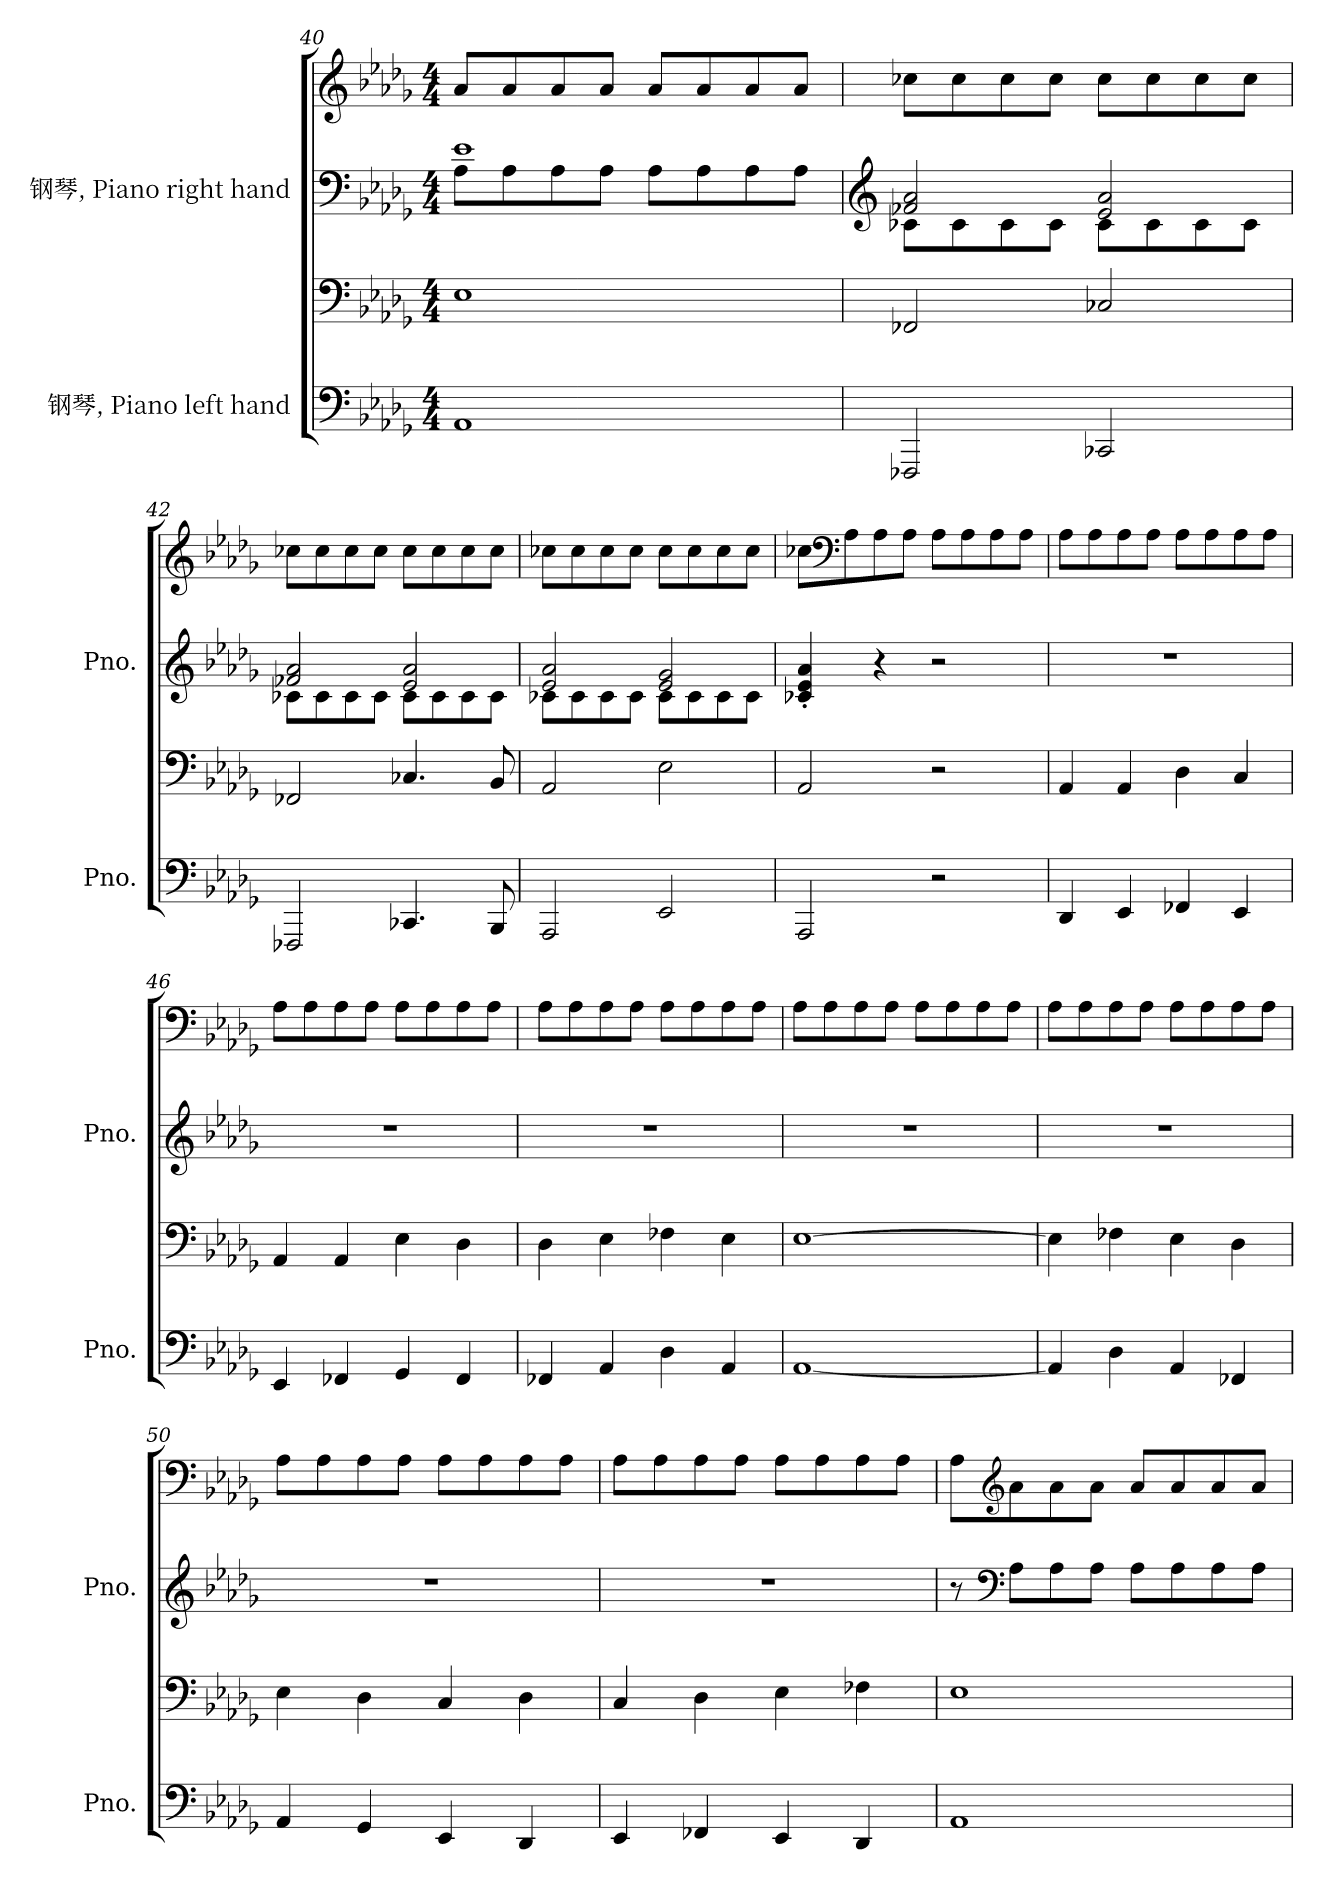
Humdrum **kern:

**kern	**kern	**kern	**kern
*part2	*part2	*part1	*part1
*staff4	*staff3	*staff2	*staff1
*I"钢琴, Piano left hand	*	*I"钢琴, Piano right hand	*
*I'Pno.	*	*I'Pno.	*
*clefF4	*clefF4	*clefF4	*clefG2
*k[b-e-a-d-g-]	*k[b-e-a-d-g-]	*k[b-e-a-d-g-]	*k[b-e-a-d-g-]
*M4/4	*M4/4	*M4/4	*M4/4
*MM91	*MM91	*MM91	*MM91
=40	=40	=40	=40
*	*	*^	*
1AA-	1E-	1e-	8A-\L	8a-/L
.	.	.	8A-\	8a-/
.	.	.	8A-\	8a-/
.	.	.	8A-\J	8a-/J
.	.	.	8A-\L	8a-/L
.	.	.	8A-\	8a-/
.	.	.	8A-\	8a-/
.	.	.	8A-\J	8a-/J
!!LO:PB:g=z
=41	=41	=41	=41	=41
*	*	*clefG2	*	*
*	*	*	*	*MM80
2FFF-X/	2FF-X/	2f-X/ 2a-/	8c-X\L	8cc-X\L
*	*	*	*	*MM97
.	.	.	8c-\	8cc-\
.	.	.	8c-\	8cc-\
.	.	.	8c-\J	8cc-\J
2CC-X/	2C-X/	2e-/ 2a-/	8c-\L	8cc-\L
.	.	.	8c-\	8cc-\
.	.	.	8c-\	8cc-\
.	.	.	8c-\J	8cc-\J
=42	=42	=42	=42	=42
2FFF-X/	2FF-X/	2f-X/ 2a-/	8c-X\L	8cc-X\L
.	.	.	8c-\	8cc-\
.	.	.	8c-\	8cc-\
.	.	.	8c-\J	8cc-\J
4.CC-X/	4.C-X/	2e-/ 2a-/	8c-\L	8cc-\L
.	.	.	8c-\	8cc-\
.	.	.	8c-\	8cc-\
8BBB-/	8BB-/	.	8c-\J	8cc-\J
=43	=43	=43	=43	=43
2AAA-/	2AA-/	2e-/ 2a-/	8c-X\L	8cc-X\L
.	.	.	8c-\	8cc-\
.	.	.	8c-\	8cc-\
.	.	.	8c-\J	8cc-\J
2EE-/	2E-\	2e-/ 2g-/	8c-\L	8cc-\L
.	.	.	8c-\	8cc-\
.	.	.	8c-\	8cc-\
.	.	.	8c-\J	8cc-\J
*	*	*v	*v	*
!!LO:LB:g=z
=44	=44	=44	=44
2AAA-/	2AA-/	4c-X/' 4e-/' 4a-/'	8cc-X\L
*	*	*	*clefF4
.	.	.	8A-\
.	.	4r	8A-\
.	.	.	8A-\J
2r	2r	2r	8A-\L
.	.	.	8A-\
.	.	.	8A-\
.	.	.	8A-\J
=45	=45	=45	=45
*	*	*	*MM104
4DD-/	4AA-/	1r	8A-\L
.	.	.	8A-\
4EE-/	4AA-/	.	8A-\
*	*	*	*MM100
.	.	.	8A-\J
4FF-X/	4D-\	.	8A-\L
*	*	*	*MM95
.	.	.	8A-\
4EE-/	4C/	.	8A-\
.	.	.	8A-\J
=46	=46	=46	=46
*	*	*	*MM98
4EE-/	4AA-/	1r	8A-\L
.	.	.	8A-\
4FF-X/	4AA-/	.	8A-\
.	.	.	8A-\J
4GG-/	4E-\	.	8A-\L
.	.	.	8A-\
4FF-/	4D-\	.	8A-\
*	*	*	*MM92
.	.	.	8A-\J
=47	=47	=47	=47
*	*	*	*MM99
4FF-X/	4D-\	1r	8A-\L
.	.	.	8A-\
4AA-/	4E-\	.	8A-\
.	.	.	8A-\J
4D-\	4F-X\	.	8A-\L
.	.	.	8A-\
4AA-/	4E-\	.	8A-\
.	.	.	8A-\J
!!LO:LB:g=z
=48	=48	=48	=48
*	*	*	*MM100
[1AA-	[1E-	1r	8A-\L
.	.	.	8A-\
.	.	.	8A-\
*	*	*	*MM101
.	.	.	8A-\J
.	.	.	8A-\L
.	.	.	8A-\
.	.	.	8A-\
.	.	.	8A-\J
=49	=49	=49	=49
*	*	*	*MM101
4AA-/]	4E-\]	1r	8A-\L
.	.	.	8A-\
4D-\	4F-X\	.	8A-\
.	.	.	8A-\J
4AA-/	4E-\	.	8A-\L
.	.	.	8A-\
4FF-X/	4D-\	.	8A-\
.	.	.	8A-\J
=50	=50	=50	=50
4AA-/	4E-\	1r	8A-\L
.	.	.	8A-\
4GG-/	4D-\	.	8A-\
.	.	.	8A-\J
4EE-/	4C/	.	8A-\L
.	.	.	8A-\
4DD-/	4D-\	.	8A-\
.	.	.	8A-\J
=51	=51	=51	=51
4EE-/	4C/	1r	8A-\L
.	.	.	8A-\
4FF-X/	4D-\	.	8A-\
.	.	.	8A-\J
4EE-/	4E-\	.	8A-\L
.	.	.	8A-\
4DD-/	4F-X\	.	8A-\
.	.	.	8A-\J
!!LO:PB:g=z
=52	=52	=52	=52
1AA-	1E-	8r	8A-\L
*	*	*clefF4	*clefG2
.	.	8A-\L	8a-\
.	.	8A-\	8a-\
.	.	8A-\J	8a-\J
*	*	*	*MM94
.	.	8A-\L	8a-/L
*	*	*	*MM91
.	.	8A-\	8a-/
.	.	8A-\	8a-/
*	*	*	*MM82
.	.	8A-\J	8a-/J
=	=	=	=
*-	*-	*-	*-
